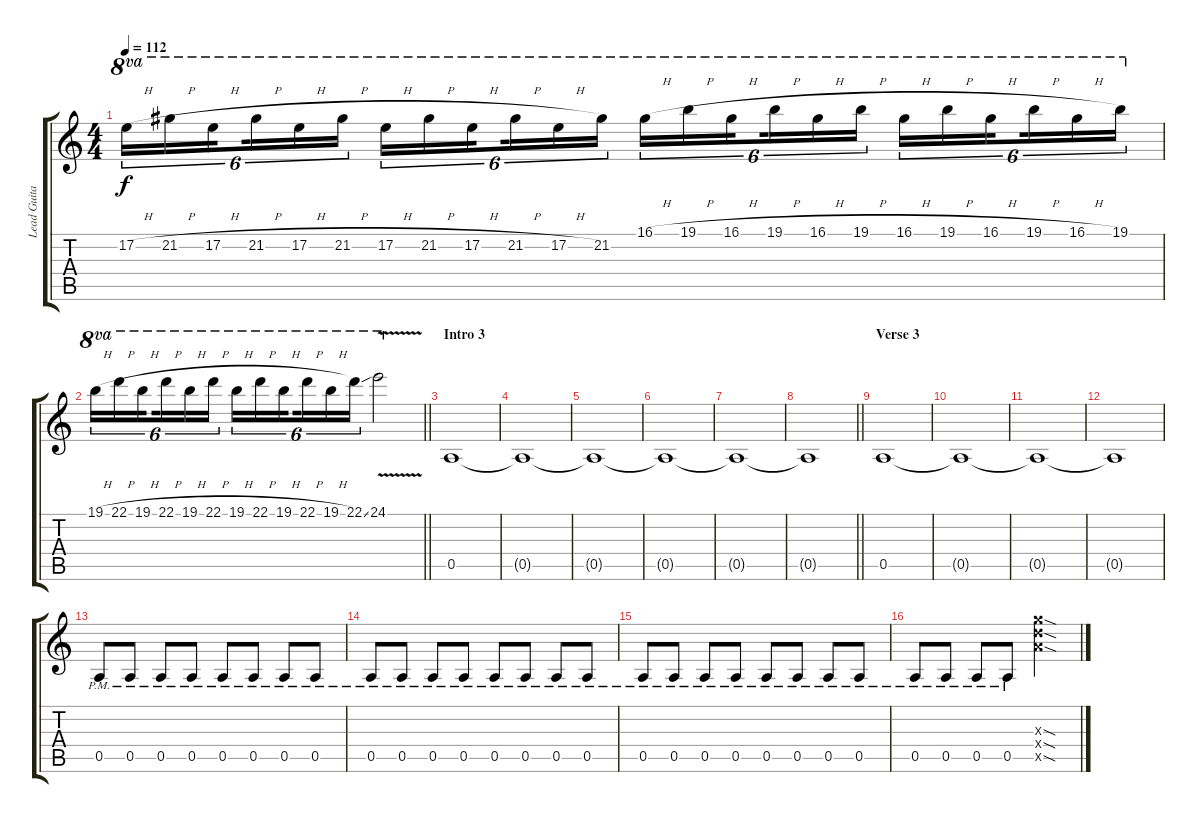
\track ("Lead Guitar 1" "Lead Guita") {instrument distortionguitar}
\staff {score tabs}
\tuning (E4 B3 G3 D3 A2 E2) {hide}
\ts (4 4)
\tempo 112
\clef g2
\ks c
17.2{h}.16{tu (6 4) ot 8va dy f} 21.2{h}.16{tu (6 4) ot 8va} 17.2{h}.16{tu (6 4) ot 8va beam splitsecondary} 21.2{h}.16{tu (6 4) ot 8va} 17.2{h}.16{tu (6 4) ot 8va} 21.2{h}.16{tu (6 4) ot 8va} 17.2{h}.16{tu (6 4) ot 8va} 21.2{h}.16{tu (6 4) ot 8va} 17.2{h}.16{tu (6 4) ot 8va beam splitsecondary} 21.2{h}.16{tu (6 4) ot 8va} 17.2{h}.16{tu (6 4) ot 8va} 21.2.16{tu (6 4) ot 8va} 16.1{h}.16{tu (6 4) ot 8va} 19.1{h}.16{tu (6 4) ot 8va} 16.1{h}.16{tu (6 4) ot 8va beam splitsecondary} 19.1{h}.16{tu (6 4) ot 8va} 16.1{h}.16{tu (6 4) ot 8va} 19.1{h}.16{tu (6 4) ot 8va} 16.1{h}.16{tu (6 4) ot 8va} 19.1{h}.16{tu (6 4) ot 8va} 16.1{h}.16{tu (6 4) ot 8va beam splitsecondary} 19.1{h}.16{tu (6 4) ot 8va} 16.1{h}.16{tu (6 4) ot 8va} 19.1.16{tu (6 4) ot 8va} |
\barLineRight lightlight
19.1{h}.16{tu (6 4) ot 8va} 22.1{h}.16{tu (6 4) ot 8va} 19.1{h}.16{tu (6 4) ot 8va beam splitsecondary} 22.1{h}.16{tu (6 4) ot 8va} 19.1{h}.16{tu (6 4) ot 8va} 22.1{h}.16{tu (6 4) ot 8va} 19.1{h}.16{tu (6 4) ot 8va} 22.1{h}.16{tu (6 4) ot 8va} 19.1{h}.16{tu (6 4) ot 8va beam splitsecondary} 22.1{h}.16{tu (6 4) ot 8va} 19.1{h}.16{tu (6 4) ot 8va} 22.1{ss}.16{tu (6 4) ot 8va} 24.1{v}.2{ot 8va} |
\section ("" "Intro 3")
0.5.1 |
0.5{t}.1 |
0.5{t}.1 |
0.5{t}.1 |
0.5{t}.1 |
\barLineRight lightlight
0.5{t}.1 |
\section ("" "Verse 3")
0.5.1 |
0.5{t}.1 |
0.5{t}.1 |
0.5{t}.1 |
0.5{pm}.8 0.5{pm}.8 0.5{pm}.8 0.5{pm}.8 0.5{pm}.8 0.5{pm}.8 0.5{pm}.8 0.5{pm}.8 |
0.5{pm}.8 0.5{pm}.8 0.5{pm}.8 0.5{pm}.8 0.5{pm}.8 0.5{pm}.8 0.5{pm}.8 0.5{pm}.8 |
0.5{pm}.8 0.5{pm}.8 0.5{pm}.8 0.5{pm}.8 0.5{pm}.8 0.5{pm}.8 0.5{pm}.8 0.5{pm}.8 |
0.5{pm}.8 0.5{pm}.8 0.5{pm}.8 0.5{pm}.8 (12.3{sod x} 12.4{sod x} 12.5{sod x}).2
